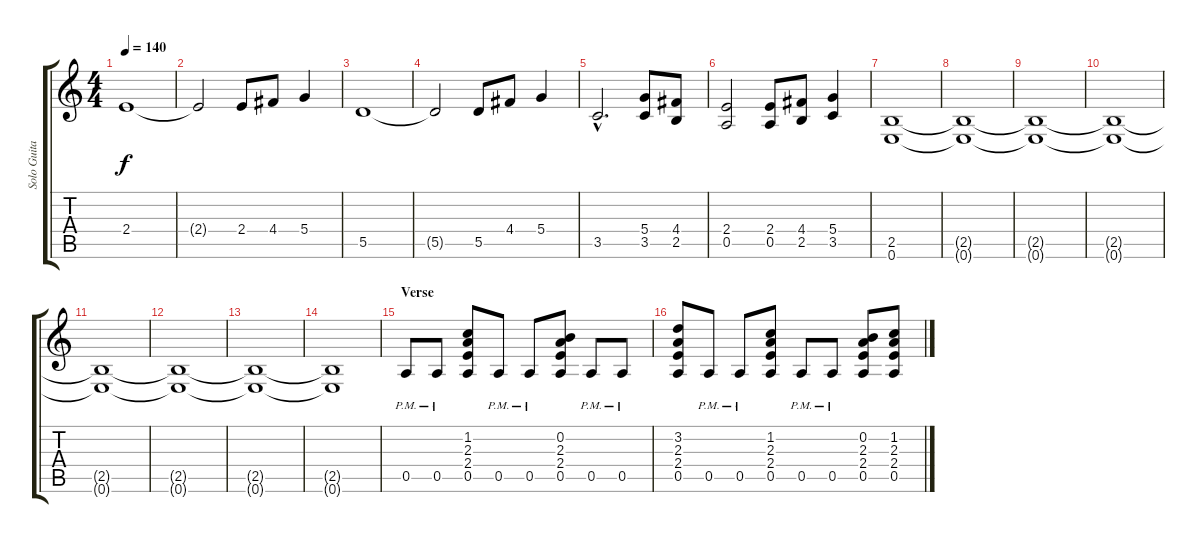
\track ("Solo Guitar" "Solo Guita") {instrument overdrivenguitar}
\staff {score tabs}
\tuning (E4 B3 G3 D3 A2 E2) {hide}
\ts (4 4)
\tempo 140
\clef g2
\ks c
2.4.1{dy f} |
2.4{t}.2 2.4.8 4.4.8 5.4.4 |
5.5.1 |
5.5{t}.2 5.5.8 4.4.8 5.4.4 |
3.5{hac}.2{d} (5.4 3.5).8 (4.4 2.5).8 |
(2.4 0.5).2 (2.4 0.5).8 (4.4 2.5).8 (5.4 3.5).4 |
(2.5 0.6).1 |
(2.5{t} 0.6{t}).1 |
(2.5{t} 0.6{t}).1 |
(2.5{t} 0.6{t}).1 |
(2.5{t} 0.6{t}).1 |
(2.5{t} 0.6{t}).1 |
(2.5{t} 0.6{t}).1 |
(2.5{t} 0.6{t}).1 |
\section ("" "Verse")
0.5{pm}.8 0.5{pm}.8 (1.2 2.3 2.4 0.5).8 0.5{pm}.8 0.5{pm}.8 (0.2 2.3 2.4 0.5).8 0.5{pm}.8 0.5{pm}.8 |
(3.2 2.3 2.4 0.5).8 0.5{pm}.8 0.5{pm}.8 (1.2 2.3 2.4 0.5).8 0.5{pm}.8 0.5{pm}.8 (0.2 2.3 2.4 0.5).8 (1.2 2.3 2.4 0.5).8
